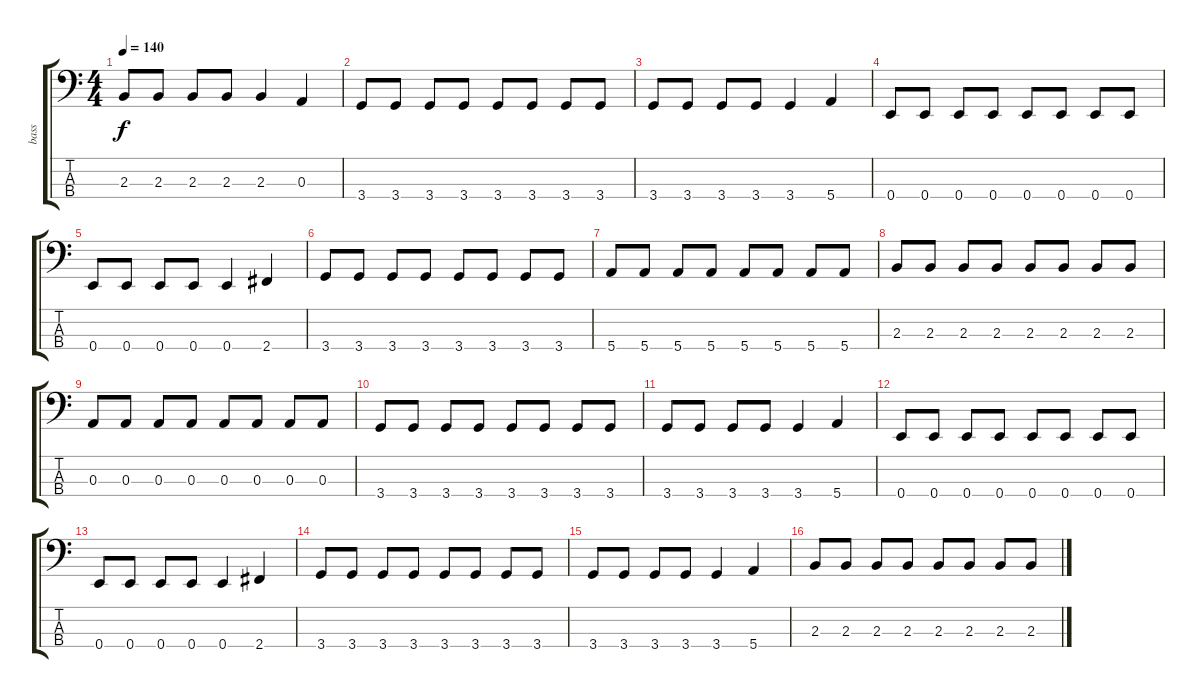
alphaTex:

\track ("bass" "bass") {instrument electricbassfinger}
\staff {score tabs}
\tuning (G2 D2 A1 E1) {hide}
\ts (4 4)
\tempo 140
\clef f4
\ks c
2.3.8{dy f} 2.3.8 2.3.8 2.3.8 2.3.4 0.3.4 |
3.4.8 3.4.8 3.4.8 3.4.8 3.4.8 3.4.8 3.4.8 3.4.8 |
3.4.8 3.4.8 3.4.8 3.4.8 3.4.4 5.4.4 |
0.4.8 0.4.8 0.4.8 0.4.8 0.4.8 0.4.8 0.4.8 0.4.8 |
0.4.8 0.4.8 0.4.8 0.4.8 0.4.4 2.4.4 |
3.4.8 3.4.8 3.4.8 3.4.8 3.4.8 3.4.8 3.4.8 3.4.8 |
5.4.8 5.4.8 5.4.8 5.4.8 5.4.8 5.4.8 5.4.8 5.4.8 |
2.3.8 2.3.8 2.3.8 2.3.8 2.3.8 2.3.8 2.3.8 2.3.8 |
0.3.8 0.3.8 0.3.8 0.3.8 0.3.8 0.3.8 0.3.8 0.3.8 |
3.4.8 3.4.8 3.4.8 3.4.8 3.4.8 3.4.8 3.4.8 3.4.8 |
3.4.8 3.4.8 3.4.8 3.4.8 3.4.4 5.4.4 |
0.4.8 0.4.8 0.4.8 0.4.8 0.4.8 0.4.8 0.4.8 0.4.8 |
0.4.8 0.4.8 0.4.8 0.4.8 0.4.4 2.4.4 |
3.4.8 3.4.8 3.4.8 3.4.8 3.4.8 3.4.8 3.4.8 3.4.8 |
3.4.8 3.4.8 3.4.8 3.4.8 3.4.4 5.4.4 |
2.3.8 2.3.8 2.3.8 2.3.8 2.3.8 2.3.8 2.3.8 2.3.8
